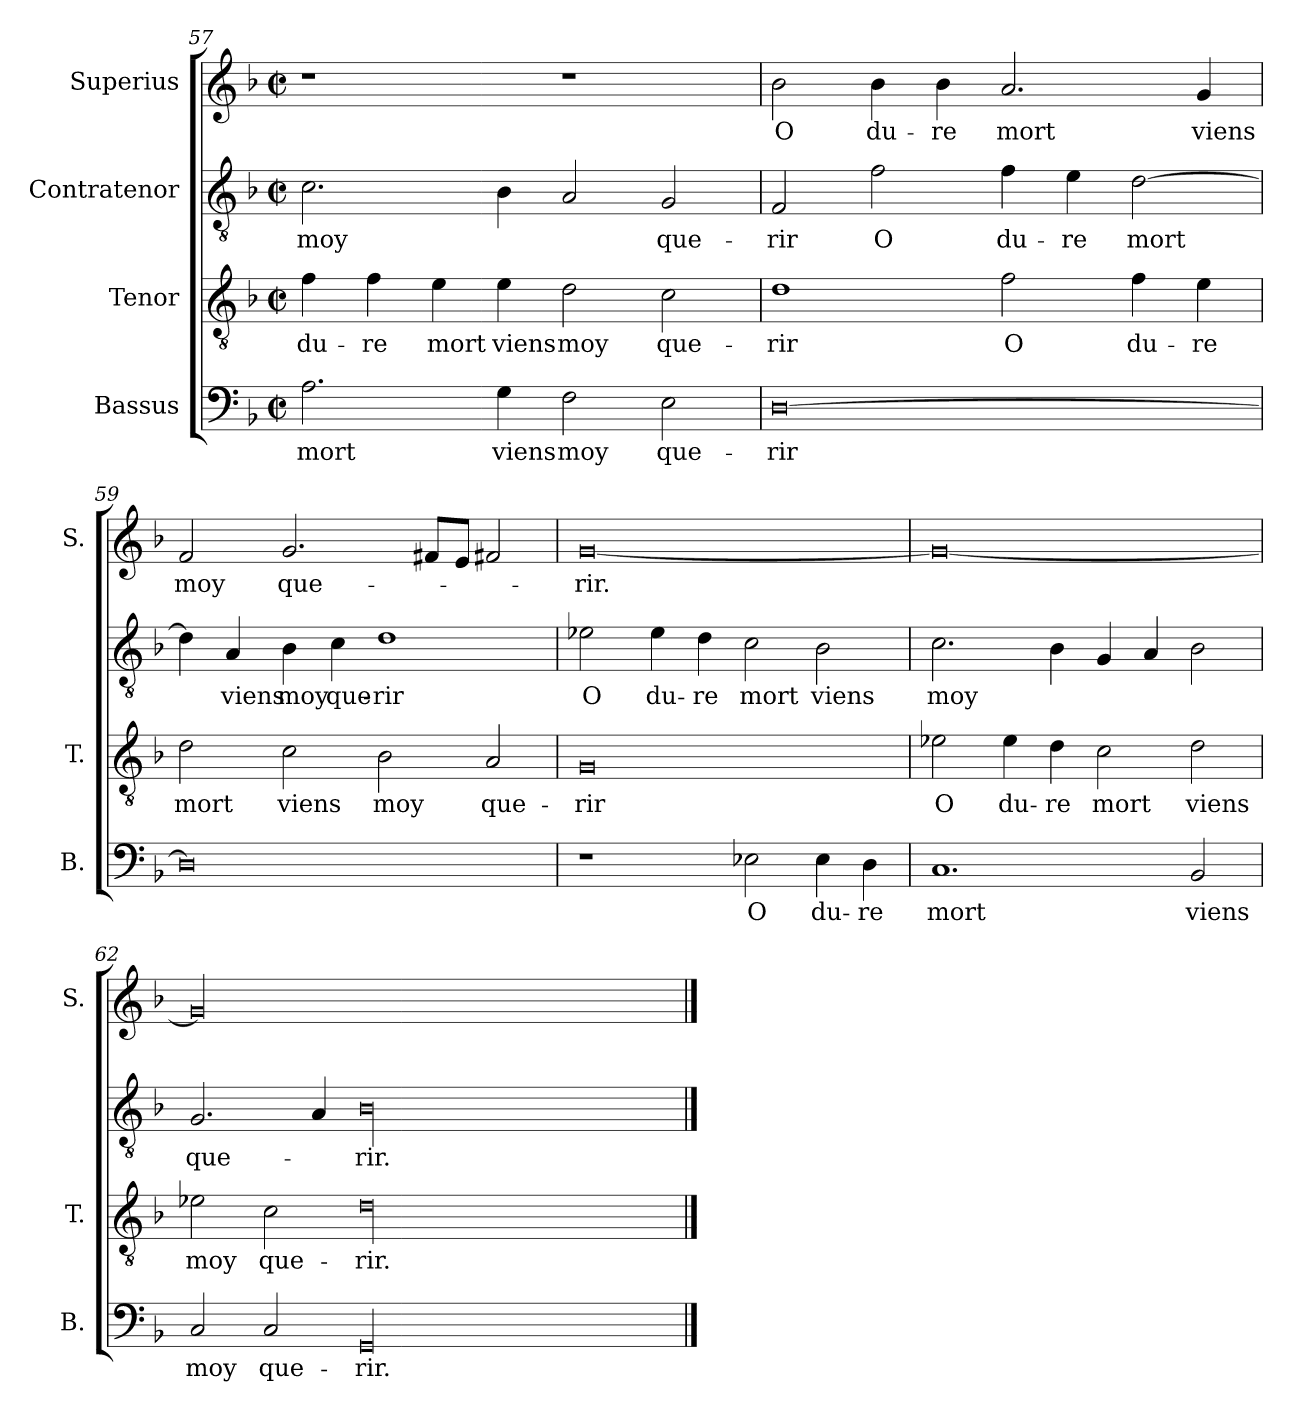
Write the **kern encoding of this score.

**kern	**text	**kern	**text	**kern	**text	**kern	**text
*part4	*part4	*part3	*part3	*part2	*part2	*part1	*part1
*staff4	*staff4	*staff3	*staff3	*staff2	*staff2	*staff1	*staff1
*I"Bassus	*	*I"Tenor	*	*I"Contratenor	*	*I"Superius	*
*I'B.	*	*I'T.	*	*	*	*I'S.	*
*clefF4	*	*clefGv2	*	*clefGv2	*	*clefG2	*
*k[b-]	*	*k[b-]	*	*k[b-]	*	*k[b-]	*
*F:	*	*F:	*	*F:	*	*F:	*
*M2/2	*	*M2/2	*	*M2/2	*	*M2/2	*
*met(c|)	*	*met(c|)	*	*met(c|)	*	*met(c|)	*
=57	=57	=57	=57	=57	=57	=57	=57
2.A\	mort	4f\	du-	2.c\	moy	1r	.
.	.	4f\	-re	.	.	.	.
.	.	4e\	mort	.	.	.	.
4G\	viens	4e\	viens	4B-\	.	.	.
2F\	moy	2d\	moy	2A/	.	1r	.
2E\	que-	2c\	que-	2G/	que-	.	.
=58	=58	=58	=58	=58	=58	=58	=58
[0D\	-rir	1d\	-rir	2F/	-rir	2b-\	O
.	.	.	.	2f\	O	4b-\	du-
.	.	.	.	.	.	4b-\	-re
.	.	2f\	O	4f\	du-	2.a/	mort
.	.	.	.	4e\	-re	.	.
.	.	4f\	du-	[2d\	mort	.	.
.	.	4e\	-re	.	.	4g/	viens
!!LO:PB:g=z
=59	=59	=59	=59	=59	=59	=59	=59
0D\]	.	2d\	mort	4d\]	.	2f/	moy
.	.	.	.	4A/	viens	.	.
.	.	2c\	viens	4B-\	moy	2.g/	que-
.	.	.	.	4c\	que-	.	.
.	.	2B-\	moy	1d\	-rir	.	.
.	.	.	.	.	.	8f#X/L	.
.	.	.	.	.	.	8e/J	.
.	.	2A/	que-	.	.	2f#X/	.
=60	=60	=60	=60	=60	=60	=60	=60
1r	.	0G/	-rir	2e-X\	O	[0g/	-rir.
.	.	.	.	4e-\	du-	.	.
.	.	.	.	4d\	-re	.	.
2E-X\	O	.	.	2c\	mort	.	.
4E-\	du-	.	.	2B-\	viens	.	.
4D\	-re	.	.	.	.	.	.
=61	=61	=61	=61	=61	=61	=61	=61
1.C/	mort	2e-X\	O	2.c\	moy	0g/_	.
.	.	4e-\	du-	.	.	.	.
.	.	4d\	-re	4B-\	.	.	.
.	.	2c\	mort	4G/	.	.	.
.	.	.	.	4A/	.	.	.
2BB-/	viens	2d\	viens	2B-\	.	.	.
=62	=62	=62	=62	=62	=62	=62	=62
2C/	moy	2e-X\	moy	2.G/	que-	00g/]	.
2C/	que-	2c\	que-	.	.	.	.
.	.	.	.	4A/	.	.	.
00GG/	-rir.	00d\	-rir.	00B-\	-rir.	.	.
.	.	.	.	.	.	1g/yy	.
==	==	==	==	==	==	==	==
*-	*-	*-	*-	*-	*-	*-	*-
